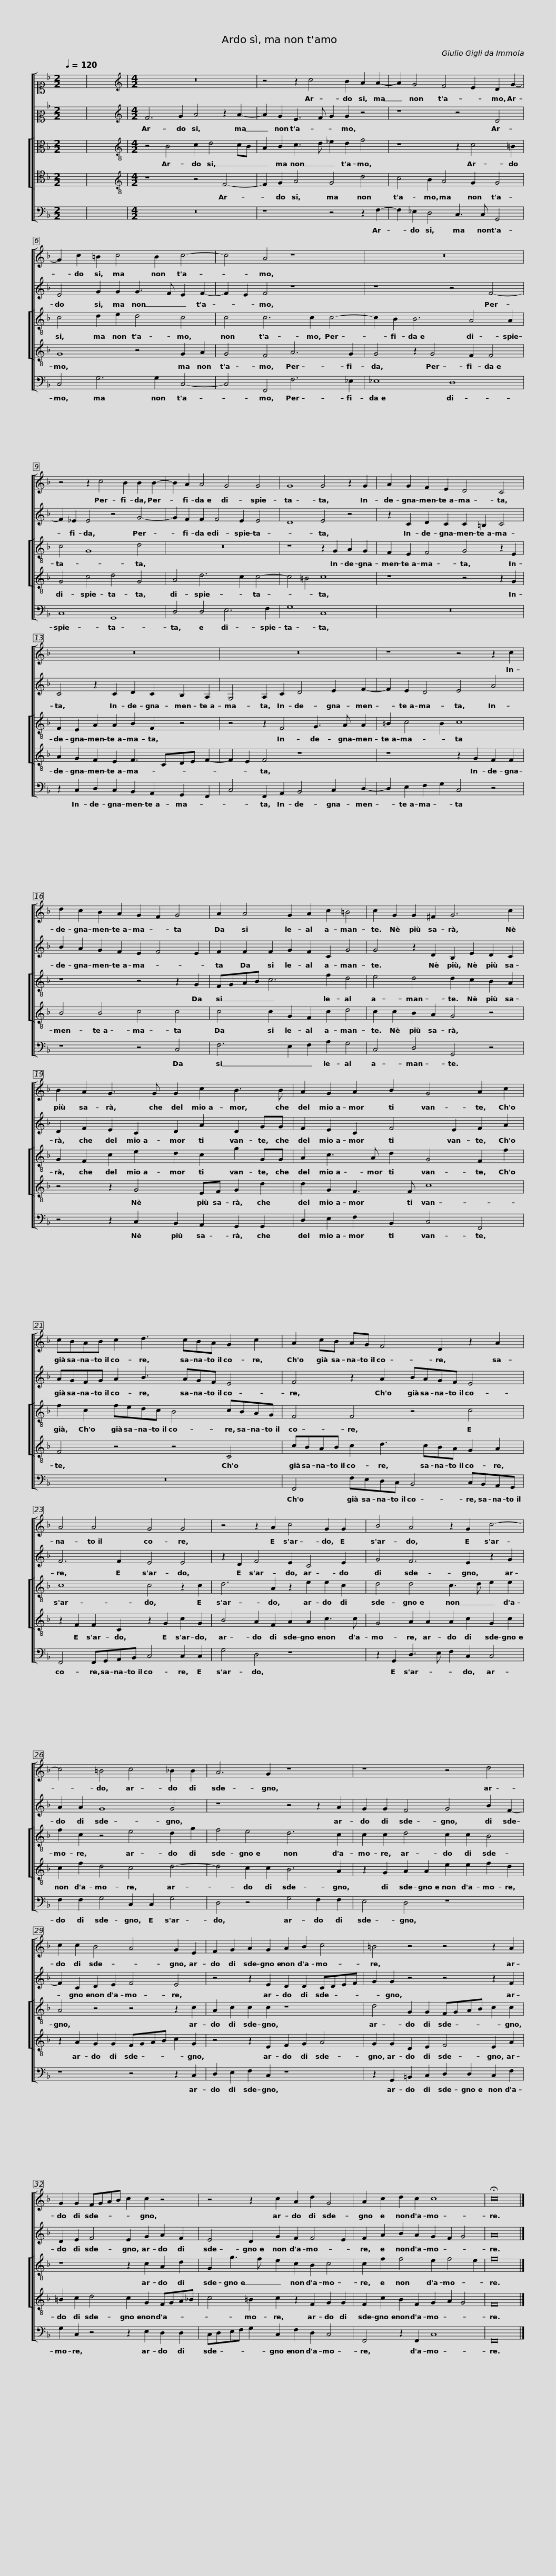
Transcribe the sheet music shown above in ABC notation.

X:1
%%score [ 1 2 [ 3 4 ] 5 ]
L:1/8
Q:1/4=120
M:2/2
I:linebreak $
K:F
V:1 alto1
V:2 alto2
V:3 alto
V:4 tenor
V:5 bass
V:1
 x8 | x8 |[M:4/2][K:treble] z16 | z4 z2 c4 B2 A2 A2- | A2 G4 F4 E2 D2 G2- |$ %5
 G2 c2 =B2 c4 B2 c4- | c4 A4 z8 | z16 | z4 z2 c4 B2 B2 B2- |$ B2 A2 A4 G4 G4 | %10
 G8 G4 z2 G2 | A2 G2 F2 E2 D4 C4 |$ z16 |$ z16 | z8 z4 z2 c2 | %15
 d2 c2 B2 A2 G2 F2 G4 | A2 A4 G2 A2 c2 =B4 |$ c2 G2 G2 ^F2 G6 c2 | B2 A2 G3 G G2 c2 B3 B | A2 G2 A2 B2 G4 A2 c2 |$ %20
 cBAB c2 d3 cBA G2 c2 | A2 cB AG F4 D2 z2 A2 |$ A4 A4 G4 G4 |$ z4 z2 A2 c4 G2 G2 | B4 A4 z2 G2 c4- | %25
 c4 =B4 c4 _B2 B2 | A6 G2 z8 |$ z8 z4 d4 | c2 c2 B4 A4 G2 E2 | F2 G2 A2 G2 A2 B2 c4 |$ %30
 =B4 z4 z4 z2 A2 |$ G2 G2 FGAB c2 c2 z4 | z4 z2 c2 A2 d2 G4 | A2 c2 d2 c2 c8 | !fermata!c16 |] %35
V:2
 x8 | x8 |[M:4/2][K:treble] F6 G2 A4 z2 A2- | A2 G2 E3 F G2 G2 z4 | z8 z4 D4 |$ %5
 E4 G2 G2 G3 F E2 F2- | F2 E2 F4 z8 | z8 z4 F4- | F2 _E2 E4 z4 G4- |$ G2 F2 F2 F4 E2 E4 | %10
 D8 E4 z4 | z2 C2 D2 C2 C2 =B,2 C4 |$ C4 z2 C2 D2 C2 B,2 A,2 |$ G,4 A,2 C2 D4 E2 F2- | F2 E2 D4 E4 A4 | %15
 B2 A2 G2 F2 E2 F4 E2 | F2 F2 F2 G2 F2 C2 G4 |$ G4 z2 D2 B,2 E2 D2 C2 | D2 F2 E2 C2 D2 A2 D2 GG | F2 E2 C2 F4 E2 F2 A2 |$ %20
 AGFG A2 B3 AGF E4 | F4 z2 A2 BAGF E4 |$ F6 F2 E4 E4 |$ z2 D2 F4 E2 C4 E2 | G4 F6 E2 z2 G2 | %25
 A2 A2 G8 G4 | z8 z4 z2 A2 |$ G2 G2 F4 G4 B2 F2- | F2 C2 D2 E2 F4 E4 | z4 z2 E2 D2 D2 CDEF |$ %30
 G2 G2 z4 z4 z2 F2 |$ D2 E2 F4 E2 G2 A2 F2 | E4 D2 G2 F2 F4 E2 | F2 A2 B2 A2 G2 F2 G4 | A16 |] %35
V:3
 x8 | x8 |[M:4/2][K:treble-8] z4 B4 c2 d4 cB | A2 B2 c3 d _e2 d2 f4 | z8 z2 c4 =B2 |$ %5
 c4 d2 e2 d4 c4 | c4 c6 c2 c4- | c2 B2 B6 A4 A2 | c4 G8 d4 |$ z16 | %10
 z8 z2 G2 A2 G2 | F2 E2 F4 G4 z2 E2 |$ F2 E2 A2 A2 B2 F2 z4 |$ z4 z2 F4 G3 A A2 | =B2 c4 B2 c8 | %15
 z8 z4 z2 G2 | FGAB c6 f2 d4 |$ e4 d4 d2 c2 B2 A2 | G2 F2 c2 e2 d2 c2 g2 GG | A2 c3 A d2 G4 F2 f2 |$ %20
 f2 c2 fedc B4 cBAG | F4 F4 z4 c4 |$ c8 c4 z2 c2 |$ d6 A2 z2 e2 e2 c2 | d4 d4 c3 d e2 e2 | %25
 f2 c2 z4 e4 d2 g2 | f4 e4 d6 c2 |$ c2 c2 d4 c2 c2 B4 | A4 z4 z4 z2 c2 | A2 c2 c2 c2 z8 |$ %30
 d4 G2 G2 FGAB c2 c2 |$ z8 z2 c2 A2 d2 | G2 g3 f e2 c2 B2 c4 | c2 f2 f4 e2 f4 e2 | f16 |] %35
V:4
 x8 | x8 |[M:4/2][K:treble-8] z8 z4 F4- | F2 G2 A4 G4 d4 | c4 B2 A4 G2 G4 |$ %5
 G8 z4 G2 A2 | G4 F4 A6 G2 | G4 z2 G4 F2 F4 | G4 c4 d4 G4 |$ A4 d6 c2 c4- | %10
 c4 =B4 c8 | z8 z4 z2 G2 |$ A2 G2 F2 E2 F3 CDE F2- |$ F2 E2 F4 z8 | z8 z2 G2 F2 F2 | %15
 B4 B4 c4 c4 | c4 c2 G2 F2 c2 d4 |$ c2 c2 B2 A2 G4 z4 | z4 z2 G4 EF G2 d2 | d2 G2 F3 F c8 |$ %20
 F4 z4 z4 C4 | cBAB c2 d3 cBA G2 A2 |$ z2 F2 F2 C2 z2 G2 c2 G2 |$ B4 A2 F2 A2 A2 c3 c | G4 A2 A2 A2 c2 G2 c2 | %25
 c2 f2 d4 c4 d4- | d4 c2 c2 B6 A2 |$ z2 G2 A2 A2 e2 e2 f2 d2 | z2 A2 G2 G2 FGAB c2 G2 | z4 z2 E2 F2 G2 A4 |$ %30
 G2 G2 D2 E2 F4 E2 A2 |$ =B2 c2 d4 c2 G2 FGA_B | c4 =B2 c2 z2 F2 G2 G2 | F2 c2 B2 F2 G2 A2 G4 | F16 |] %35
V:5
 x8 | x8 |[M:4/2] z16 | z8 z4 z2 F,2- | F,2 _E,2 D,4 C,3 C, G,,4 |$ %5
 C,4 G,6 G,2 C,4- | C,4 F,,4 F,6 _E,2 | _E,8 D,8 | C,8 G,,8 |$ D,4 D,4 E,6 F,2 | %10
 G,8 C,8 | z16 |$ z2 C,2 D,2 C,2 B,,2 A,,2 G,,2 F,,2 |$ C,4 F,,2 A,,2 B,,4 C,2 D,2- | D,2 E,2 F,2 G,2 C,4 z4 | %15
 z8 z4 C,4 | F,6 E,2 F,2 A,2 G,4 |$ C,4 D,4 G,,4 z4 | z4 z2 C,2 B,,2 A,,2 G,,2 G,,2 | D,2 E,2 F,2 B,,2 C,4 F,,4 |$ %20
 z16 | F,,4 F,E,D,C, B,,4 C,B,,A,,G,, |$ F,,4 F,,G,,A,,B,, C,4 C,2 C,2 |$ G,4 D,4 z8 | z2 G,,2 D,3 E, F,2 C,2 C,4 | %25
 F,2 F,2 G,4 C,2 C,2 G,4 | D,4 z4 G,4 F,2 F,2 |$ E,4 D,4 z8 | z8 z4 z2 C,2 | D,2 E,2 F,2 C,2 z8 |$ %30
 z2 G,,2 =B,,2 C,2 D,2 D,2 C,2 F,2 |$ G,2 C,2 z4 z2 E,2 D,2 D,2 | C,D,E,F, G,2 C,2 F,2 D,2 C,4 | F,,4 z2 F,,2 C,8 | F,,16 |] %35
